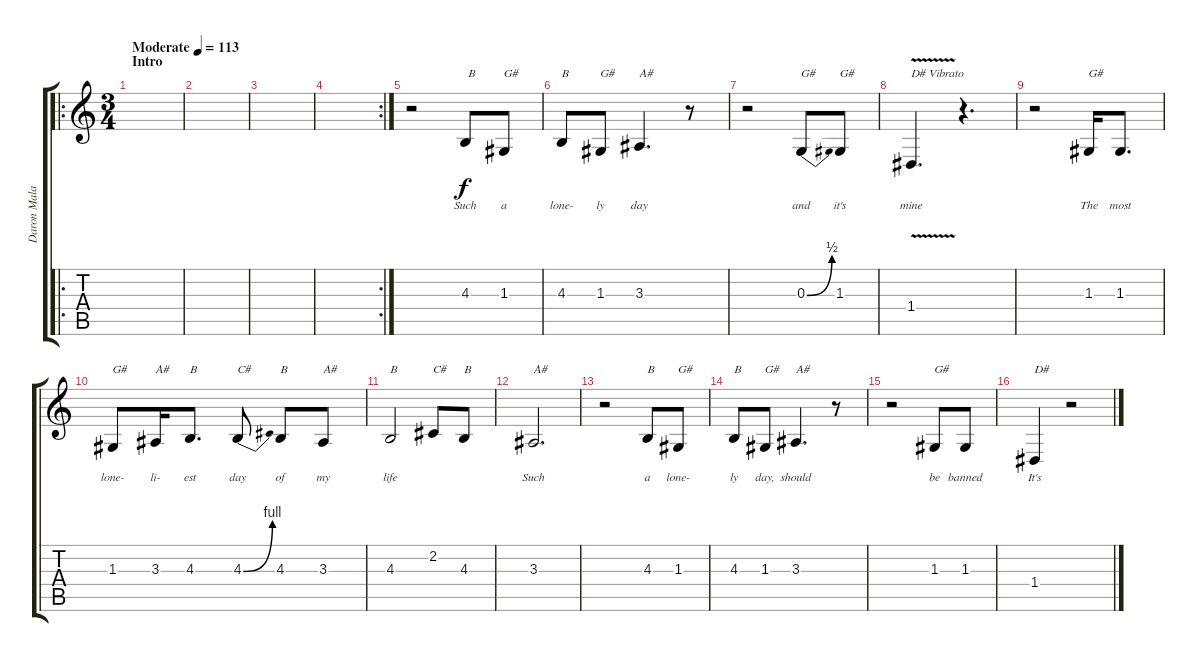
\track ("Daron Malakian - Vocals" "Daron Mala") {instrument tenorsax}
\staff {score tabs}
\tuning (E4 B3 G3 D3 A2 E2) {hide}
\ro
\ts (3 4)
\section ("" "Intro")
\tempo (113 "Moderate")
\clef g2
\ks c
|
|
|
\rc 2
|
r.2 4.3.8{txt " B" lyrics (0 "Such") lyrics (1 "") lyrics (2 "") lyrics (3 "") lyrics (4 "")} 1.3.8{txt "G#" lyrics (0 "a") lyrics (1 "") lyrics (2 "") lyrics (3 "") lyrics (4 "")} |
4.3.8{txt "B" lyrics (0 "lone-") lyrics (1 "") lyrics (2 "") lyrics (3 "") lyrics (4 "")} 1.3.8{txt "G#" lyrics (0 "ly") lyrics (1 "") lyrics (2 "") lyrics (3 "") lyrics (4 "")} 3.3.4{d txt "A#" lyrics (0 "day") lyrics (1 "") lyrics (2 "") lyrics (3 "") lyrics (4 "")} r.8 |
r.2 0.3{be (bend 0 0 60 2)}.8{txt "G#" lyrics (0 "and") lyrics (1 "") lyrics (2 "") lyrics (3 "") lyrics (4 "")} 1.3.8{txt "G#" lyrics (0 "it's") lyrics (1 "") lyrics (2 "") lyrics (3 "") lyrics (4 "")} |
1.4{v}.4{d txt "D# Vibrato" lyrics (0 "mine") lyrics (1 "") lyrics (2 "") lyrics (3 "") lyrics (4 "")} r.4{d} |
r.2 1.3.16{txt "G#" lyrics (0 "The") lyrics (1 "") lyrics (2 "") lyrics (3 "") lyrics (4 "")} 1.3.8{d lyrics (0 "most") lyrics (1 "") lyrics (2 "") lyrics (3 "") lyrics (4 "")} |
1.3.8{txt "G#" lyrics (0 "lone-") lyrics (1 "") lyrics (2 "") lyrics (3 "") lyrics (4 "")} 3.3.16{txt "A#" lyrics (0 "li-") lyrics (1 "") lyrics (2 "") lyrics (3 "") lyrics (4 "")} 4.3.8{d txt "B" lyrics (0 "est") lyrics (1 "") lyrics (2 "") lyrics (3 "") lyrics (4 "")} 4.3{be (bend 0 0 60 4)}.8{txt "C#" lyrics (0 "day") lyrics (1 "") lyrics (2 "") lyrics (3 "") lyrics (4 "")} 4.3.8{txt "B" lyrics (0 "of") lyrics (1 "") lyrics (2 "") lyrics (3 "") lyrics (4 "")} 3.3.8{txt "A#" lyrics (0 "my") lyrics (1 "") lyrics (2 "") lyrics (3 "") lyrics (4 "")} |
4.3.2{txt "B" lyrics (0 "life") lyrics (1 "") lyrics (2 "") lyrics (3 "") lyrics (4 "")} 2.2.8{txt "C#" lyrics (0 "") lyrics (1 "") lyrics (2 "") lyrics (3 "") lyrics (4 "")} 4.3.8{txt "B" lyrics (0 "") lyrics (1 "") lyrics (2 "") lyrics (3 "") lyrics (4 "")} |
3.3.2{d txt "A#" lyrics (0 "Such") lyrics (1 "") lyrics (2 "") lyrics (3 "") lyrics (4 "")} |
r.2 4.3.8{txt "B" lyrics (0 "a") lyrics (1 "") lyrics (2 "") lyrics (3 "") lyrics (4 "")} 1.3.8{txt "G#" lyrics (0 "lone-") lyrics (1 "") lyrics (2 "") lyrics (3 "") lyrics (4 "")} |
4.3.8{txt "B" lyrics (0 "ly") lyrics (1 "") lyrics (2 "") lyrics (3 "") lyrics (4 "")} 1.3.8{txt "G#" lyrics (0 "day,") lyrics (1 "") lyrics (2 "") lyrics (3 "") lyrics (4 "")} 3.3.4{d txt "A#" lyrics (0 "should") lyrics (1 "") lyrics (2 "") lyrics (3 "") lyrics (4 "")} r.8 |
r.2 1.3.8{txt "G#" lyrics (0 "be") lyrics (1 "") lyrics (2 "") lyrics (3 "") lyrics (4 "")} 1.3.8{lyrics (0 "banned") lyrics (1 "") lyrics (2 "") lyrics (3 "") lyrics (4 "")} |
1.4.4{txt "D#" lyrics (0 "It's") lyrics (1 "") lyrics (2 "") lyrics (3 "") lyrics (4 "")} r.2
